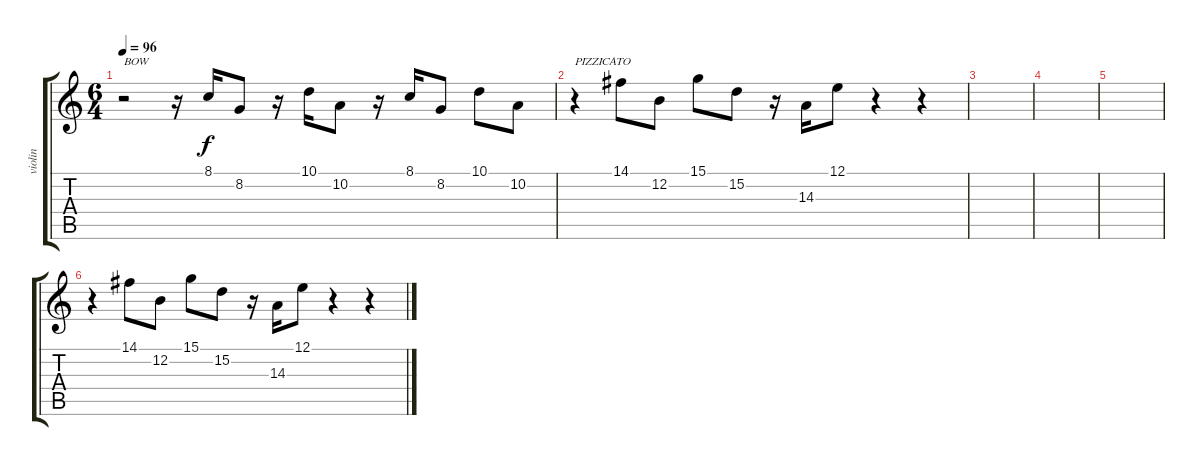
\track ("violin" "violin") {instrument violin}
\staff {score tabs}
\tuning (E4 B3 G3 D3 A2 E2) {hide}
\ts (6 4)
\tempo 96
\clef g2
\ks c
r.2{txt "BOW" dy f} r.16 8.1.16 8.2.8 r.16 10.1.16 10.2.8 r.16 8.1.16 8.2.8 10.1.8 10.2.8 |
r.4{txt "PIZZICATO" instrument pizzicatostrings} 14.1.8 12.2.8 15.1.8 15.2.8 r.16 14.3.16 12.1.8 r.4 r.4 |
|
|
|
r.4 14.1.8 12.2.8 15.1.8 15.2.8 r.16 14.3.16 12.1.8 r.4 r.4
